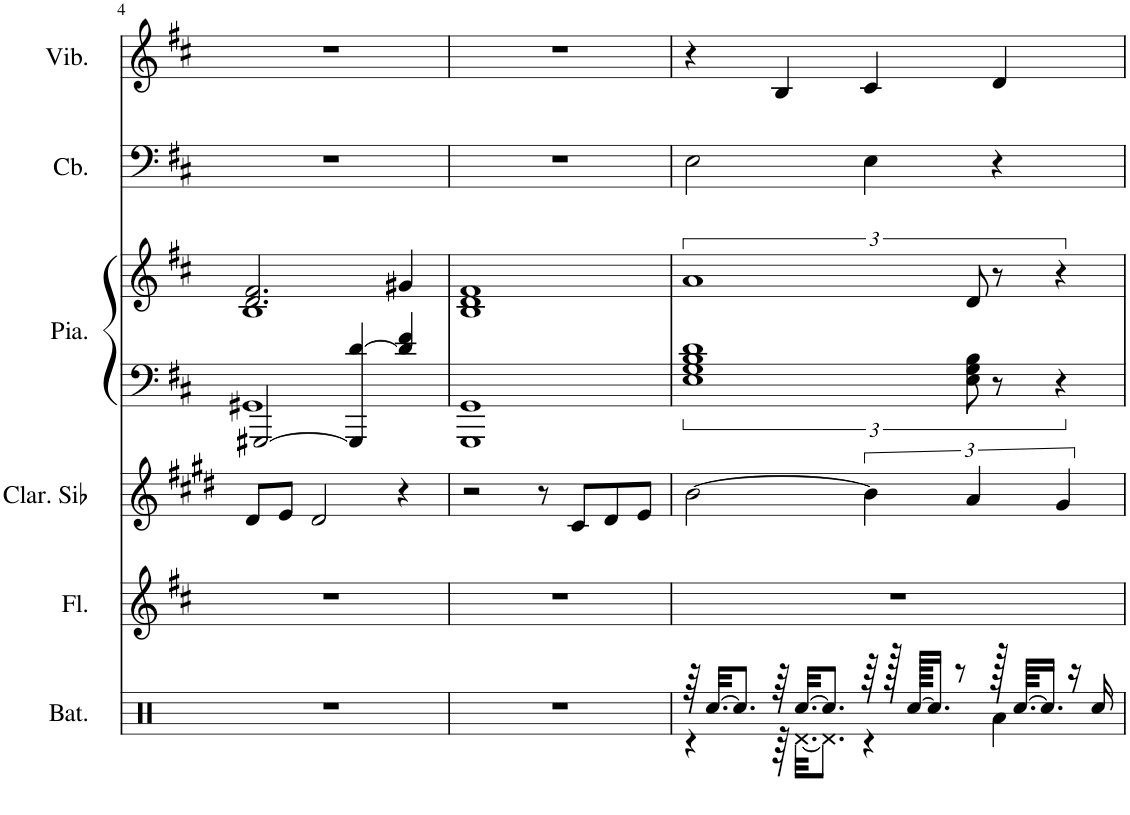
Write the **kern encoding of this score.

**kern	**kern	**kern	**kern	**kern	**kern	**kern
*part6	*part5	*part4	*part3	*part3	*part2	*part1
*staff7	*staff6	*staff5	*staff4	*staff3	*staff2	*staff1
*I"Batterie, Drums	*I"Flûte, Flute	*I"Clarinette en Sib	*I"Piano, Acoustic Grand Piano	*	*I"Contrebasse, Acoustic Bass	*I"Vibraphone, Vibraphone
*I'Bat.	*I'Fl.	*I'Clar. Sib	*I'Pia.	*	*I'Cb.	*I'Vib.
!!LO:PB:g=z
*clefX	*clefG2	*clefG2	*clefF4	*clefG2	*clefF4	*clefG2
*	*	*Trd1c2	*	*	*Trd7c12	*
*k[]	*k[f#c#]	*k[f#c#g#d#]	*k[f#c#]	*k[f#c#]	*k[f#c#]	*k[f#c#]
*M4/4	*M4/4	*M4/4	*M4/4	*M4/4	*M4/4	*M4/4
=4	=4	=4	=4	=4	=4	=4
*	*	*	*^	*^	*	*
1r	1r	8d#/L	[2GGG#X/	1GG#X	2.d/ 2.f#/	1B	1r	1r
.	.	8e/J	.	.	.	.	.	.
.	.	2d#/	.	.	.	.	.	.
.	.	.	4GGG#/] [4d/	.	.	.	.	.
.	.	4r	4d/] 4f#/	.	4g#X/	.	.	.
*	*	*	*v	*v	*	*	*	*
*	*	*	*	*v	*v	*	*
=5	=5	=5	=5	=5	=5	=5
1r	1r	2r	1GGG 1GG	1B 1d 1f#	1r	1r
.	.	8r	.	.	.	.
.	.	8c#/L	.	.	.	.
.	.	8d#/	.	.	.	.
.	.	8e/J	.	.	.	.
=6	=6	=6	=6	=6	=6	=6
*^	*	*	*	*	*	*
64r	4r	1r	[2b\	3%2E 3%2G 3%2B 3%2d	3%2a	2E\	4r
[32.Rcc/KKL	.	.	.	.	.	.	.
8.Rcc/J]	.	.	.	.	.	.	.
64r	64r	.	.	.	.	.	4B/
[32.Rcc/KKL	[32.Rd\KKL	.	.	.	.	.	.
8.Rcc/J]	8.Rd\J]	.	.	.	.	.	.
64r	4r	.	6b\]	.	.	4E\	4c#/
128r	.	.	.	.	.	.	.
[128Rcc/KKKLL	.	.	.	.	.	.	.
16.Rcc/JJ]	.	.	.	.	.	.	.
8r	.	.	.	.	.	.	.
.	.	.	6a/	12E\ 12G\ 12B\	12d/	.	.
128r	4Ra\	.	.	12r	12r	4r	4d/
[64.Rcc/KKLL	.	.	.	.	.	.	.
16.Rcc/JJ]	.	.	.	.	.	.	.
.	.	.	6g#/	6r	6r	.	.
16r	.	.	.	.	.	.	.
16Rcc/	.	.	.	.	.	.	.
*v	*v	*	*	*	*	*	*
=	=	=	=	=	=	=
*-	*-	*-	*-	*-	*-	*-
